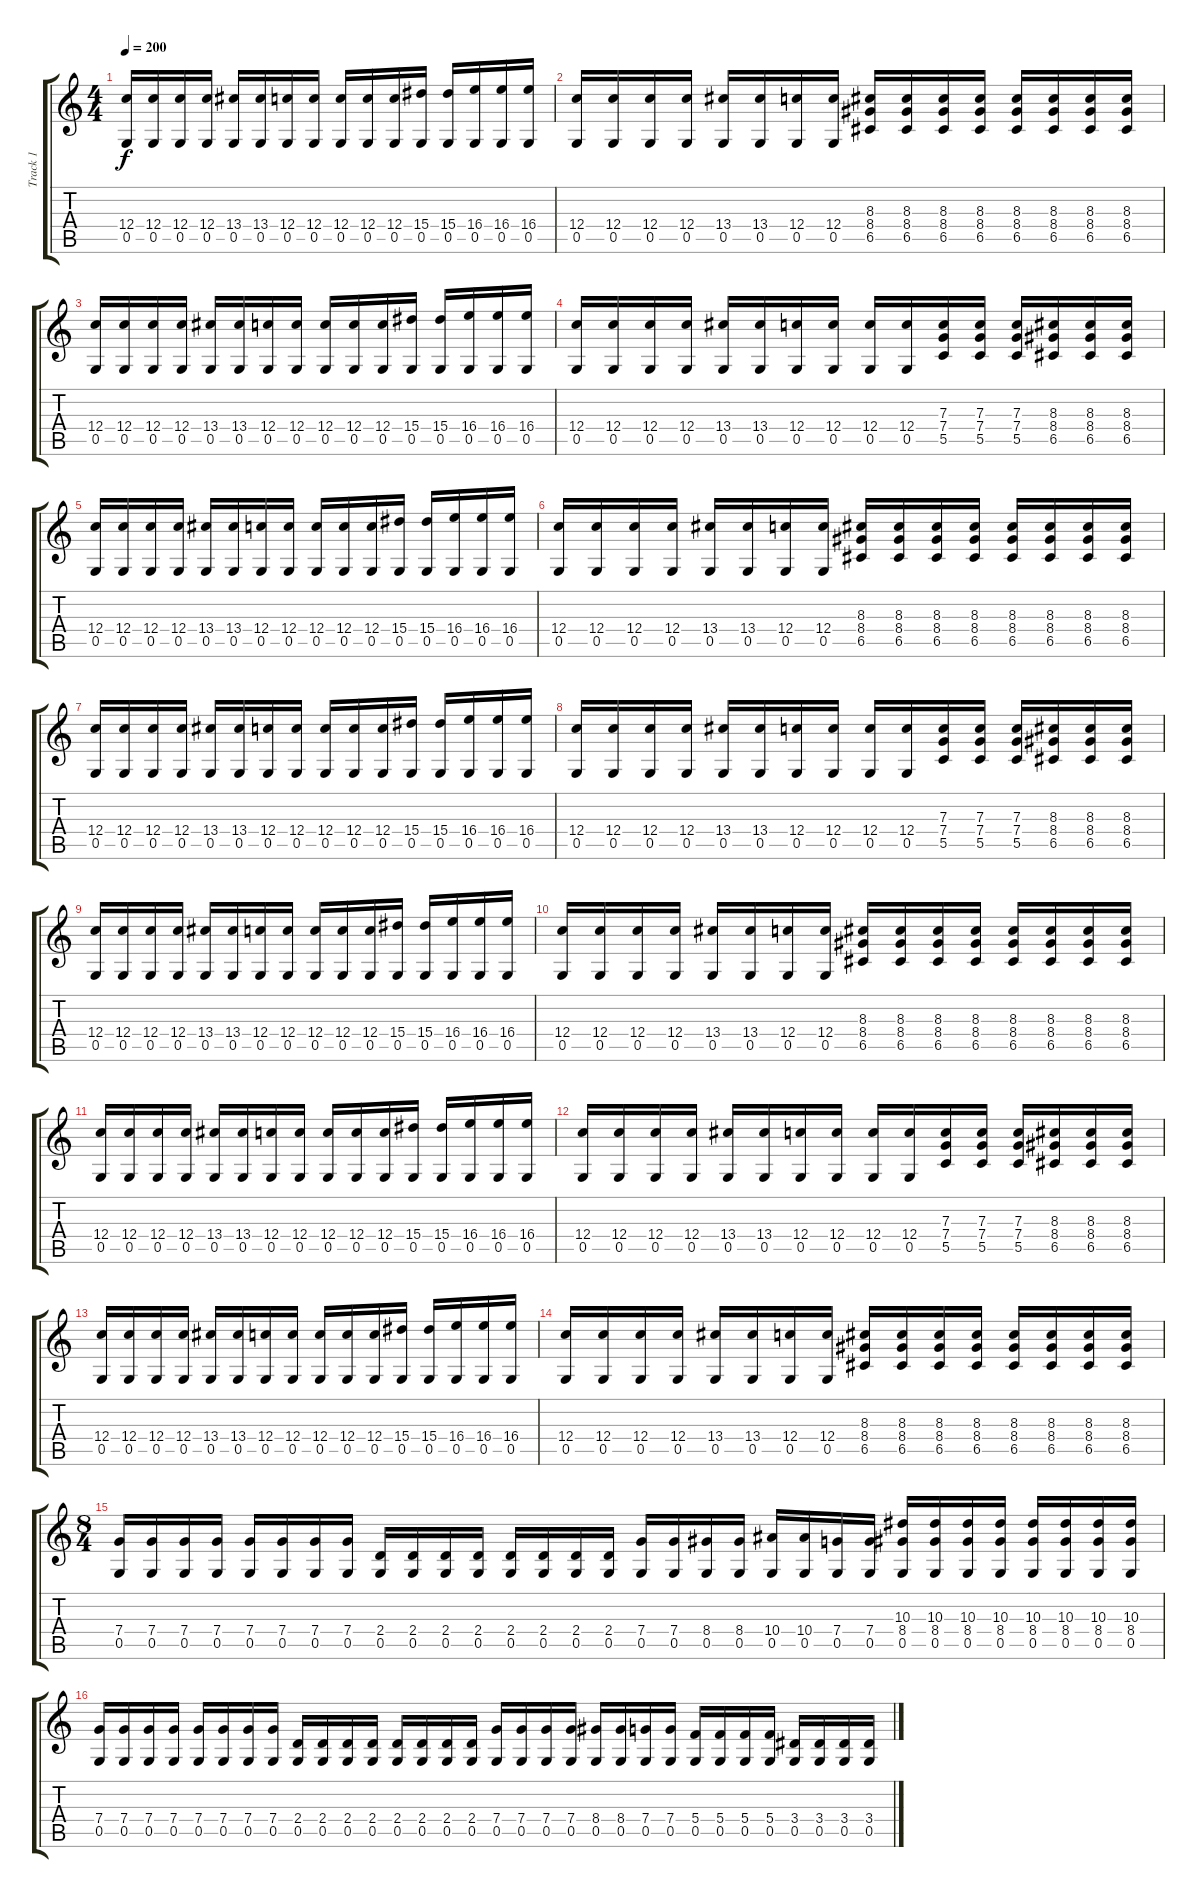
\track ("Track 1" "Track 1") {instrument distortionguitar}
\staff {score tabs}
\tuning (D4 A3 F3 C3 G2 D2) {hide}
\ts (4 4)
\tempo 200
\clef g2
\ks c
(12.4 0.5).16{dy f} (12.4 0.5).16 (12.4 0.5).16 (12.4 0.5).16 (13.4 0.5).16 (13.4 0.5).16 (12.4 0.5).16 (12.4 0.5).16 (12.4 0.5).16 (12.4 0.5).16 (12.4 0.5).16 (15.4 0.5).16 (15.4 0.5).16 (16.4 0.5).16 (16.4 0.5).16 (16.4 0.5).16 |
(12.4 0.5).16 (12.4 0.5).16 (12.4 0.5).16 (12.4 0.5).16 (13.4 0.5).16 (13.4 0.5).16 (12.4 0.5).16 (12.4 0.5).16 (8.3 8.4 6.5).16 (8.3 8.4 6.5).16 (8.3 8.4 6.5).16 (8.3 8.4 6.5).16 (8.3 8.4 6.5).16 (8.3 8.4 6.5).16 (8.3 8.4 6.5).16 (8.3 8.4 6.5).16 |
(12.4 0.5).16 (12.4 0.5).16 (12.4 0.5).16 (12.4 0.5).16 (13.4 0.5).16 (13.4 0.5).16 (12.4 0.5).16 (12.4 0.5).16 (12.4 0.5).16 (12.4 0.5).16 (12.4 0.5).16 (15.4 0.5).16 (15.4 0.5).16 (16.4 0.5).16 (16.4 0.5).16 (16.4 0.5).16 |
(12.4 0.5).16 (12.4 0.5).16 (12.4 0.5).16 (12.4 0.5).16 (13.4 0.5).16 (13.4 0.5).16 (12.4 0.5).16 (12.4 0.5).16 (12.4 0.5).16 (12.4 0.5).16 (7.3 7.4 5.5).16 (7.3 7.4 5.5).16 (7.3 7.4 5.5).16 (8.3 8.4 6.5).16 (8.3 8.4 6.5).16 (8.3 8.4 6.5).16 |
(12.4 0.5).16 (12.4 0.5).16 (12.4 0.5).16 (12.4 0.5).16 (13.4 0.5).16 (13.4 0.5).16 (12.4 0.5).16 (12.4 0.5).16 (12.4 0.5).16 (12.4 0.5).16 (12.4 0.5).16 (15.4 0.5).16 (15.4 0.5).16 (16.4 0.5).16 (16.4 0.5).16 (16.4 0.5).16 |
(12.4 0.5).16 (12.4 0.5).16 (12.4 0.5).16 (12.4 0.5).16 (13.4 0.5).16 (13.4 0.5).16 (12.4 0.5).16 (12.4 0.5).16 (8.3 8.4 6.5).16 (8.3 8.4 6.5).16 (8.3 8.4 6.5).16 (8.3 8.4 6.5).16 (8.3 8.4 6.5).16 (8.3 8.4 6.5).16 (8.3 8.4 6.5).16 (8.3 8.4 6.5).16 |
(12.4 0.5).16 (12.4 0.5).16 (12.4 0.5).16 (12.4 0.5).16 (13.4 0.5).16 (13.4 0.5).16 (12.4 0.5).16 (12.4 0.5).16 (12.4 0.5).16 (12.4 0.5).16 (12.4 0.5).16 (15.4 0.5).16 (15.4 0.5).16 (16.4 0.5).16 (16.4 0.5).16 (16.4 0.5).16 |
(12.4 0.5).16 (12.4 0.5).16 (12.4 0.5).16 (12.4 0.5).16 (13.4 0.5).16 (13.4 0.5).16 (12.4 0.5).16 (12.4 0.5).16 (12.4 0.5).16 (12.4 0.5).16 (7.3 7.4 5.5).16 (7.3 7.4 5.5).16 (7.3 7.4 5.5).16 (8.3 8.4 6.5).16 (8.3 8.4 6.5).16 (8.3 8.4 6.5).16 |
(12.4 0.5).16 (12.4 0.5).16 (12.4 0.5).16 (12.4 0.5).16 (13.4 0.5).16 (13.4 0.5).16 (12.4 0.5).16 (12.4 0.5).16 (12.4 0.5).16 (12.4 0.5).16 (12.4 0.5).16 (15.4 0.5).16 (15.4 0.5).16 (16.4 0.5).16 (16.4 0.5).16 (16.4 0.5).16 |
(12.4 0.5).16 (12.4 0.5).16 (12.4 0.5).16 (12.4 0.5).16 (13.4 0.5).16 (13.4 0.5).16 (12.4 0.5).16 (12.4 0.5).16 (8.3 8.4 6.5).16 (8.3 8.4 6.5).16 (8.3 8.4 6.5).16 (8.3 8.4 6.5).16 (8.3 8.4 6.5).16 (8.3 8.4 6.5).16 (8.3 8.4 6.5).16 (8.3 8.4 6.5).16 |
(12.4 0.5).16 (12.4 0.5).16 (12.4 0.5).16 (12.4 0.5).16 (13.4 0.5).16 (13.4 0.5).16 (12.4 0.5).16 (12.4 0.5).16 (12.4 0.5).16 (12.4 0.5).16 (12.4 0.5).16 (15.4 0.5).16 (15.4 0.5).16 (16.4 0.5).16 (16.4 0.5).16 (16.4 0.5).16 |
(12.4 0.5).16 (12.4 0.5).16 (12.4 0.5).16 (12.4 0.5).16 (13.4 0.5).16 (13.4 0.5).16 (12.4 0.5).16 (12.4 0.5).16 (12.4 0.5).16 (12.4 0.5).16 (7.3 7.4 5.5).16 (7.3 7.4 5.5).16 (7.3 7.4 5.5).16 (8.3 8.4 6.5).16 (8.3 8.4 6.5).16 (8.3 8.4 6.5).16 |
(12.4 0.5).16 (12.4 0.5).16 (12.4 0.5).16 (12.4 0.5).16 (13.4 0.5).16 (13.4 0.5).16 (12.4 0.5).16 (12.4 0.5).16 (12.4 0.5).16 (12.4 0.5).16 (12.4 0.5).16 (15.4 0.5).16 (15.4 0.5).16 (16.4 0.5).16 (16.4 0.5).16 (16.4 0.5).16 |
(12.4 0.5).16 (12.4 0.5).16 (12.4 0.5).16 (12.4 0.5).16 (13.4 0.5).16 (13.4 0.5).16 (12.4 0.5).16 (12.4 0.5).16 (8.3 8.4 6.5).16 (8.3 8.4 6.5).16 (8.3 8.4 6.5).16 (8.3 8.4 6.5).16 (8.3 8.4 6.5).16 (8.3 8.4 6.5).16 (8.3 8.4 6.5).16 (8.3 8.4 6.5).16 |
\ts (8 4)
(7.4 0.5).16 (7.4 0.5).16 (7.4 0.5).16 (7.4 0.5).16 (7.4 0.5).16 (7.4 0.5).16 (7.4 0.5).16 (7.4 0.5).16 (2.4 0.5).16 (2.4 0.5).16 (2.4 0.5).16 (2.4 0.5).16 (2.4 0.5).16 (2.4 0.5).16 (2.4 0.5).16 (2.4 0.5).16 (7.4 0.5).16 (7.4 0.5).16 (8.4 0.5).16 (8.4 0.5).16 (10.4 0.5).16 (10.4 0.5).16 (7.4 0.5).16 (7.4 0.5).16 (10.3 8.4 0.5).16 (10.3 8.4 0.5).16 (10.3 8.4 0.5).16 (10.3 8.4 0.5).16 (10.3 8.4 0.5).16 (10.3 8.4 0.5).16 (10.3 8.4 0.5).16 (10.3 8.4 0.5).16 |
(7.4 0.5).16 (7.4 0.5).16 (7.4 0.5).16 (7.4 0.5).16 (7.4 0.5).16 (7.4 0.5).16 (7.4 0.5).16 (7.4 0.5).16 (2.4 0.5).16 (2.4 0.5).16 (2.4 0.5).16 (2.4 0.5).16 (2.4 0.5).16 (2.4 0.5).16 (2.4 0.5).16 (2.4 0.5).16 (7.4 0.5).16 (7.4 0.5).16 (7.4 0.5).16 (7.4 0.5).16 (8.4 0.5).16 (8.4 0.5).16 (7.4 0.5).16 (7.4 0.5).16 (5.4 0.5).16 (5.4 0.5).16 (5.4 0.5).16 (5.4 0.5).16 (3.4 0.5).16 (3.4 0.5).16 (3.4 0.5).16 (3.4 0.5).16
